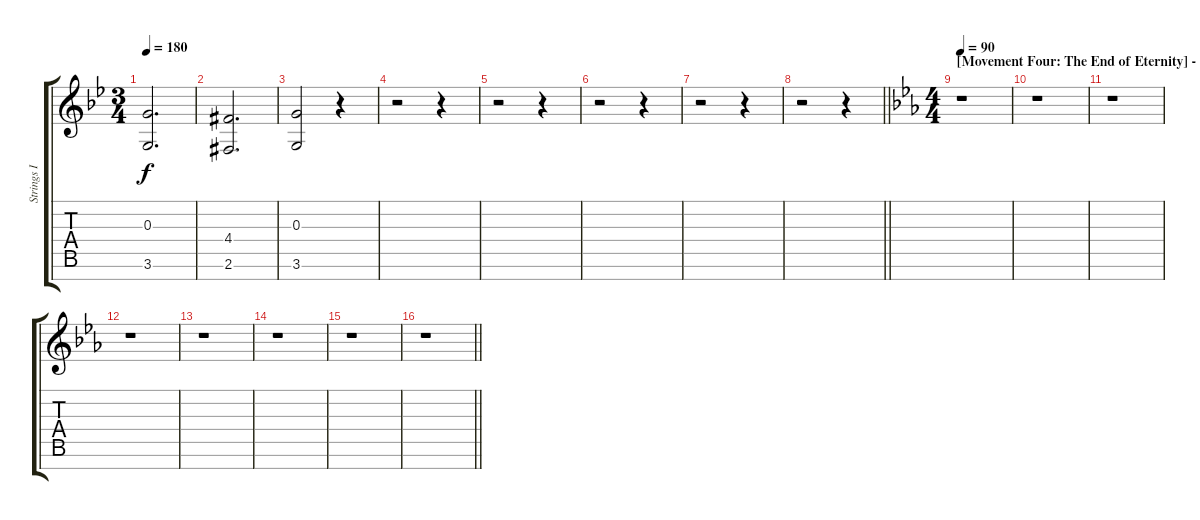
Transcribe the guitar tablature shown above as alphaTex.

\track ("Strings I" "Strings I") {instrument stringensemble1}
\staff {score tabs}
\tuning (E5 B4 G4 D4 A3 E3 B2) {hide}
\ts (3 4)
\tempo 180
\clef g2
\ks bb
(0.3 3.6).2{d dy f} |
(4.4{acc #} 2.6{acc #}).2{d} |
(0.3 3.6).2 r.4 |
r.2 r.4 |
r.2 r.4 |
r.2 r.4 |
r.2 r.4 |
\barLineRight lightlight
r.2 r.4 |
\ts (4 4)
\section ("" "[Movement Four: The End of Eternity] - 34 (90 BPM)")
\tempo 90
\ks eb
r.1 |
r.1 |
r.1 |
r.1 |
r.1 |
r.1 |
r.1 |
\barLineRight lightlight
r.1
